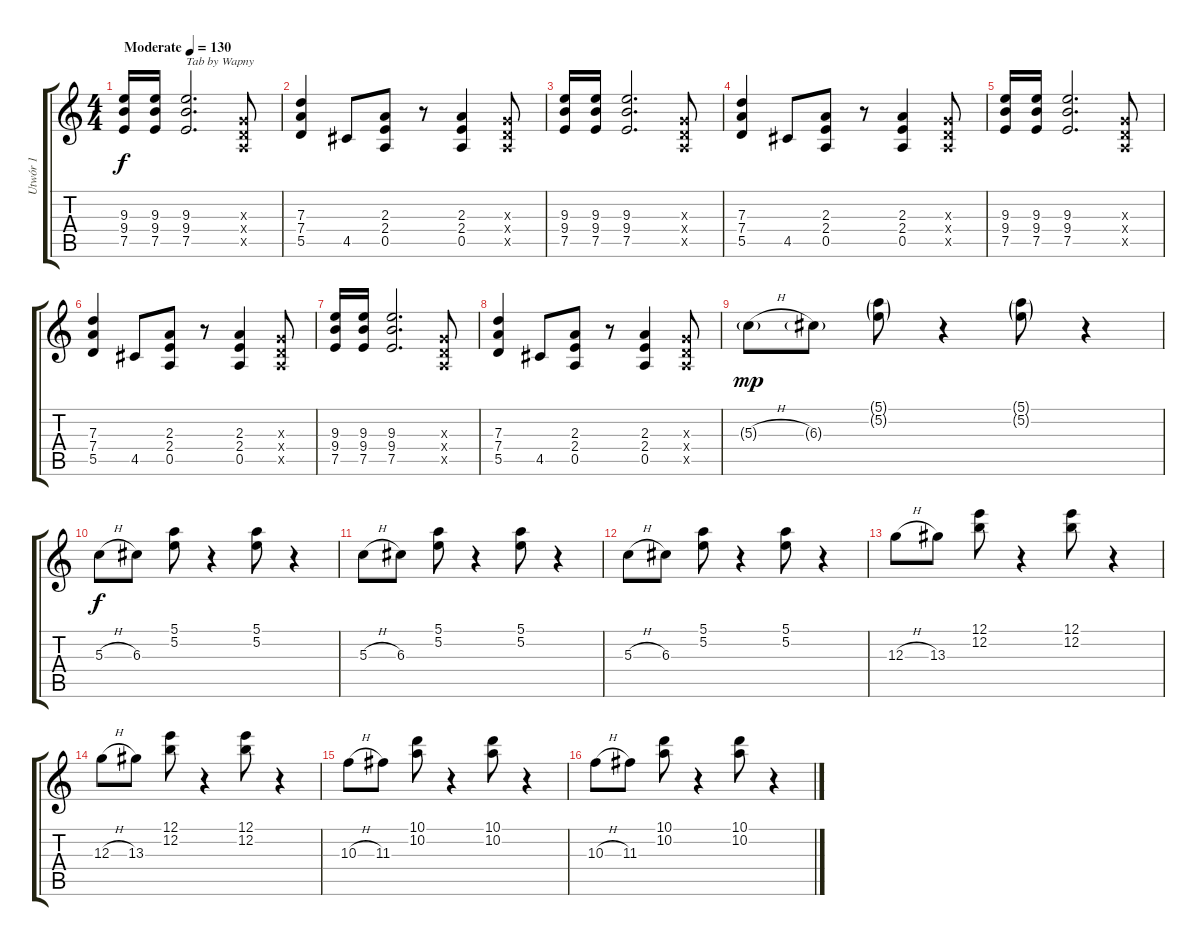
\track ("Utwór 1" "Utwór 1") {instrument overdrivenguitar}
\staff {score tabs}
\tuning (E4 B3 G3 D3 A2 E2) {hide}
\ts (4 4)
\tempo (130 "Moderate")
\clef g2
\ks c
(9.3 9.4 7.5).16{dy f instrument overdrivenguitar} (9.3 9.4 7.5).16 (9.3 9.4 7.5).2{d txt "Tab by Wapny"} (0.3{x} 0.4{x} 0.5{x}).8 |
(7.3 7.4 5.5).4 4.5.8 (2.3 2.4 0.5).8 r.8 (2.3 2.4 0.5).4 (0.3{x} 0.4{x} 0.5{x}).8 |
(9.3 9.4 7.5).16 (9.3 9.4 7.5).16 (9.3 9.4 7.5).2{d} (0.3{x} 0.4{x} 0.5{x}).8 |
(7.3 7.4 5.5).4 4.5.8 (2.3 2.4 0.5).8 r.8 (2.3 2.4 0.5).4 (0.3{x} 0.4{x} 0.5{x}).8 |
(9.3 9.4 7.5).16 (9.3 9.4 7.5).16 (9.3 9.4 7.5).2{d} (0.3{x} 0.4{x} 0.5{x}).8 |
(7.3 7.4 5.5).4 4.5.8 (2.3 2.4 0.5).8 r.8 (2.3 2.4 0.5).4 (0.3{x} 0.4{x} 0.5{x}).8 |
(9.3 9.4 7.5).16 (9.3 9.4 7.5).16 (9.3 9.4 7.5).2{d} (0.3{x} 0.4{x} 0.5{x}).8 |
(7.3 7.4 5.5).4 4.5.8 (2.3 2.4 0.5).8 r.8 (2.3 2.4 0.5).4 (0.3{x} 0.4{x} 0.5{x}).8 |
5.3{h g}.8{dy mp} 6.3{g}.8 (5.1{g} 5.2{g}).8 r.4 (5.1{g} 5.2{g}).8 r.4 |
5.3{h}.8{dy f} 6.3.8 (5.1 5.2).8 r.4 (5.1 5.2).8 r.4 |
5.3{h}.8 6.3.8 (5.1 5.2).8 r.4 (5.1 5.2).8 r.4 |
5.3{h}.8 6.3.8 (5.1 5.2).8 r.4 (5.1 5.2).8 r.4 |
12.3{h}.8 13.3.8 (12.1 12.2).8 r.4 (12.1 12.2).8 r.4 |
12.3{h}.8 13.3.8 (12.1 12.2).8 r.4 (12.1 12.2).8 r.4 |
10.3{h}.8 11.3.8 (10.1 10.2).8 r.4 (10.1 10.2).8 r.4 |
10.3{h}.8 11.3.8 (10.1 10.2).8 r.4 (10.1 10.2).8 r.4
